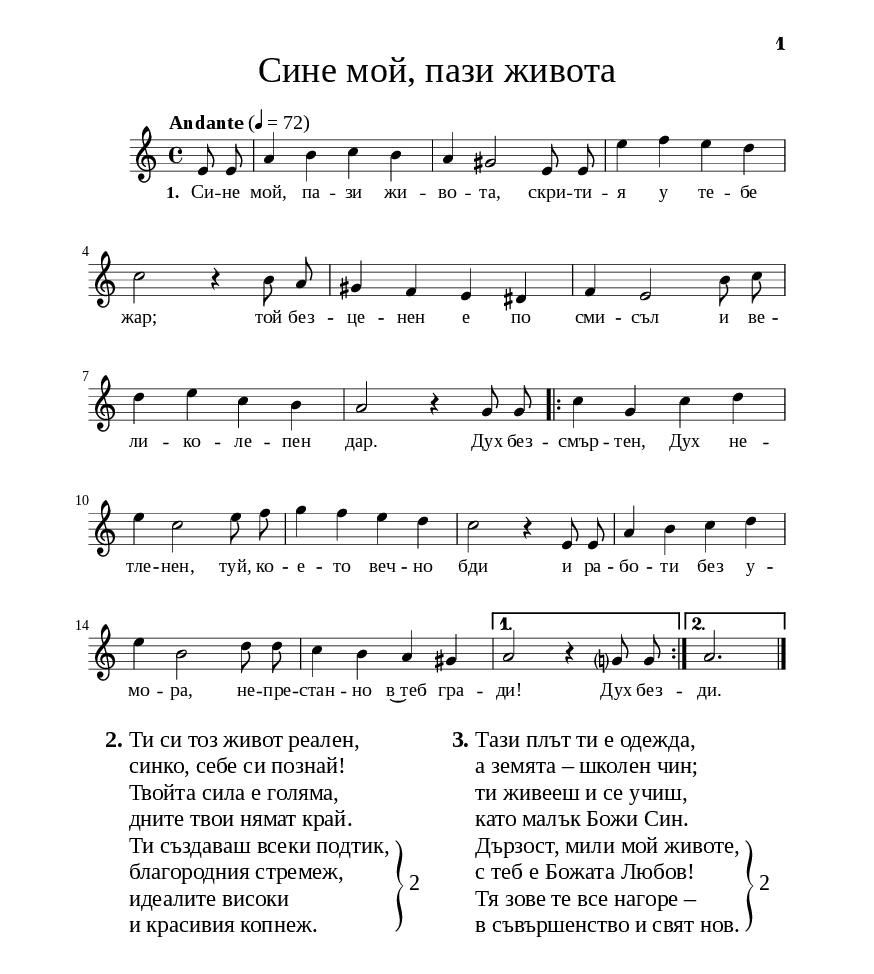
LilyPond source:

\version "2.24.4"

% include paper part and global functions
\include "include/globals.ily"

"rightBraces045" = \markup {
  \column {
    % repeat braces
    \translate #'(0 . -17.9 )
    \right-brace #44


  }
  \column {
    % repeat numbers
    \translate #'(0 . -18.4 )
    2


  }
}

\bookpart {
  \label #'ref045
  \tocItem \markup "Сине мой, пази живота"
  \include "include/bookpart-paper.ily"
  \score {
    \include "include/score-layout.ily"

    \new Voice \absolute  {
      \clef treble
      \key a \minor
      \time 4/4
      \tempoFunc "Andante" 4 "72"
      \autoBeamOff
      \partial 4


      e'8 e'8 | a'4 b' c''4 b' | a'4 gis'2 e'8 e' | e''4 f'' e''4 d'' | \break

      c''2 r4 b'8 a'  |  gis'4 f'  e'4 dis' |  f'4 e'2  b'8 c'' \break |

      d''4 e'' c''4 b' | a'2 r4 g'8 g' \repeat volta 2 {
        |  c''4 g' c''4 d'' | e''4 c''2 e''8 f'' | g''4 f'' e''4 d'' | c''2 r4 e'8 e' | a'4 b'  c''4 d'' \break |

        e''4 b'2 d''8 d'' c''4 b' a'4 gis' |
      } \alternative { { a'2 r4 g'?8 g'  } { a'2. } } \bar "|."
    }

    \addlyrics {
      \set stanza = "1. " Си -- не мой, па -- зи жи -- во -- та, скри -- ти -- я у
      те -- бе жар; той без -- це -- нен е по сми -- съл и ве --
      ли -- ко -- ле -- пен дар. Дух без -- смър -- тен, Дух не -- тле -- нен,
      туй, ко -- е -- то веч -- но бди и ра -- бо -- ти без у --
      мо -- ра, не -- пре -- стан -- но в~теб гра -- ди! Дух без -- ди.
    }

    \header {
      title = \titleFunc #'ref_desc_19 "Сине мой, пази живота" "Sine moj, pazi života"
    }

    \midi{}

  } % score

  \markup \abs-fontsize #11 \override #`(baseline-skip . ,bgCoupletBaselineSkip) {
    \fill-line {
      \hspace #0.1
      \column {
        \line {
          \bold "2."
          \column {
            "Ти си тоз живот реален,"
            "синко, себе си познай!"
            "Твойта сила е голяма,"
            "дните твои нямат край."
            "Ти създаваш всеки подтик,"
            "благородния стремеж,"
            "идеалите високи"
            "и красивия копнеж."
          }\"rightBraces045"
        }
      }
      \hspace #0.1
      % adds horizontal spacing between columns
      \column {
        \line {
          \bold "3."
          \column {
            "Тази плът ти е одежда,"
            "а земята – школен чин;"
            "ти живееш и се учиш,"
            "като малък Божи Син."
            "Дързост, мили мой животе,"
            "с теб е Божата Любов!"
            "Тя зове те все нагоре –"
            "в съвършенство и свят нов."
          } \"rightBraces045"
        }

        % adds vertical spacing between verses
      }\hspace #0.1
    }
  }

} % bookpart
